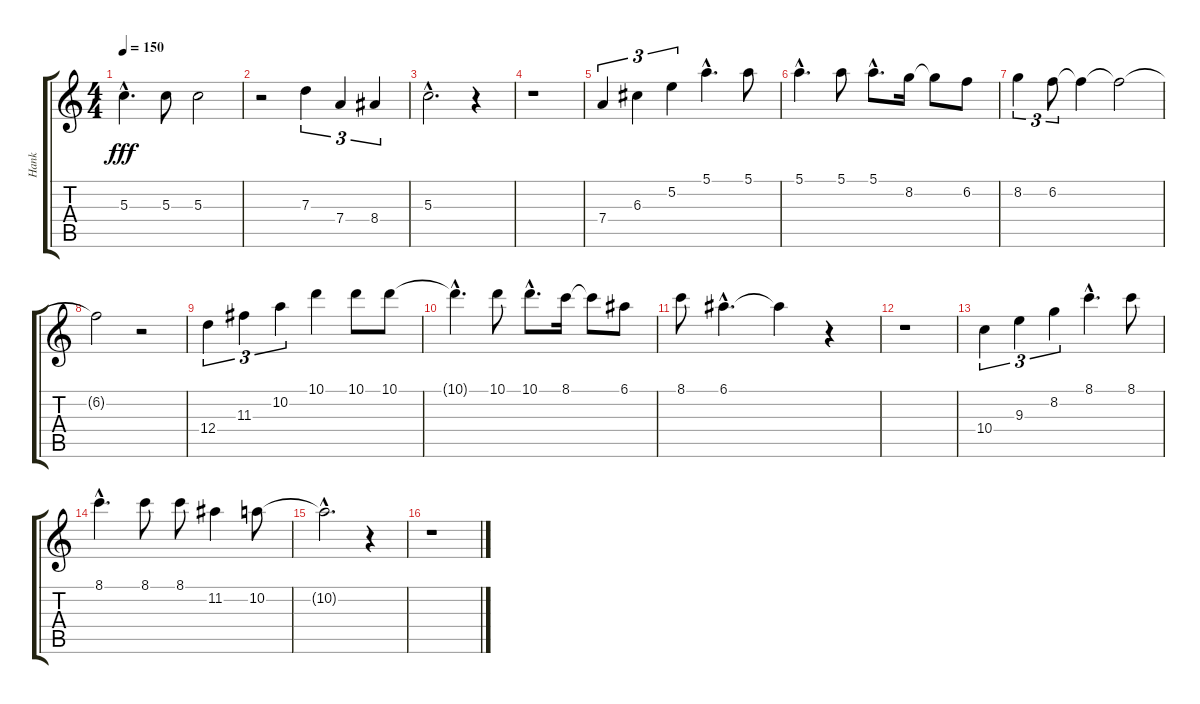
\track ("Hank" "Hank") {instrument acousticguitarnylon}
\staff {score tabs}
\tuning (E4 B3 G3 D3 A2 E2) {hide}
\ts (4 4)
\tempo 150
\clef g2
\ks c
5.3{hac}.4{d dy fff} 5.3.8 5.3.2 |
r.2 7.3.4{tu (3 2)} 7.4.4{tu (3 2)} 8.4.4{tu (3 2)} |
5.3{hac}.2{d} r.4 |
r.1 |
7.4.4{tu (3 2)} 6.3.4{tu (3 2)} 5.2.4{tu (3 2)} 5.1{hac}.4{d} 5.1.8 |
5.1{hac}.4{d} 5.1.8 5.1{hac}.8{d} 8.2.16 8.2{t}.8 6.2.8 |
8.2.4{tu (3 2)} 6.2.8{tu (3 2)} 6.2{t}.4 6.2{t}.2 |
6.2{t}.2 r.2 |
12.4.4{tu (3 2)} 11.3.4{tu (3 2)} 10.2.4{tu (3 2)} 10.1.4 10.1.8 10.1.8 |
10.1{hac t}.4{d} 10.1.8 10.1{hac}.8{d} 8.1.16 8.1{t}.8 6.1.8 |
8.1.8 6.1{hac}.4{d} 6.1{t}.4 r.4 |
r.1 |
10.4.4{tu (3 2)} 9.3.4{tu (3 2)} 8.2.4{tu (3 2)} 8.1{hac}.4{d} 8.1.8 |
8.1{hac}.4{d} 8.1.8 8.1.8 11.2.4 10.2.8 |
10.2{hac t}.2{d} r.4 |
r.1
